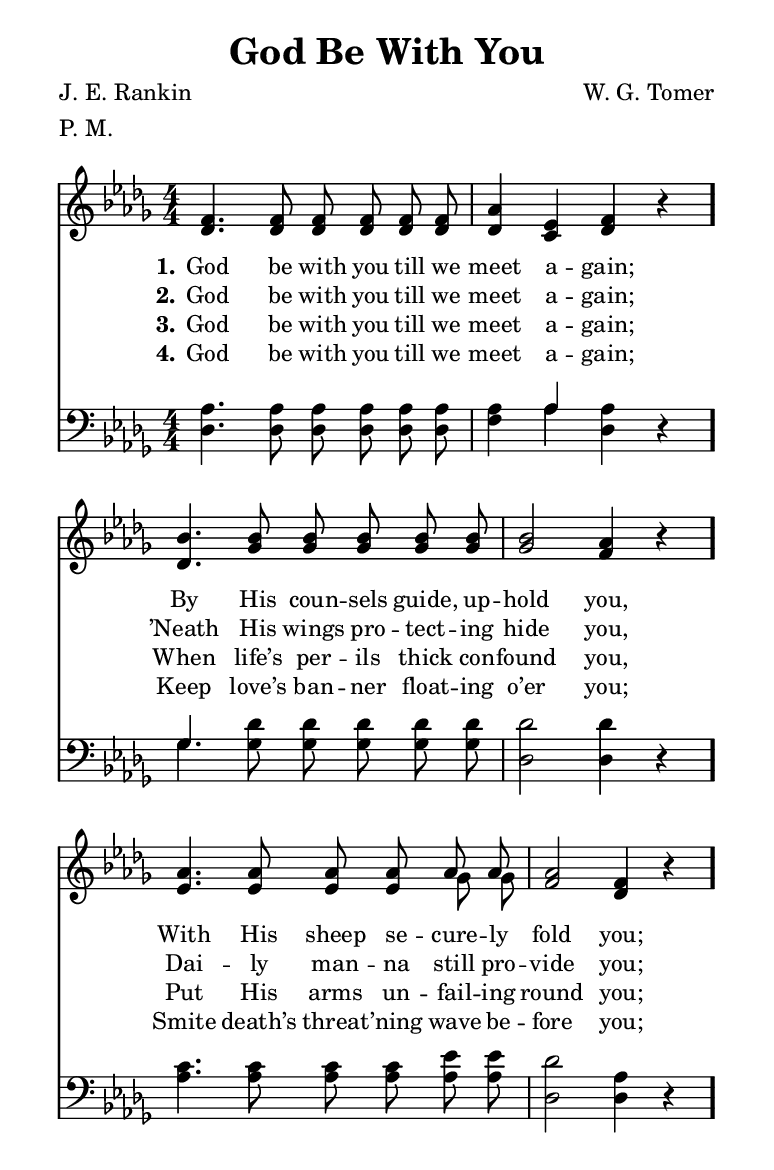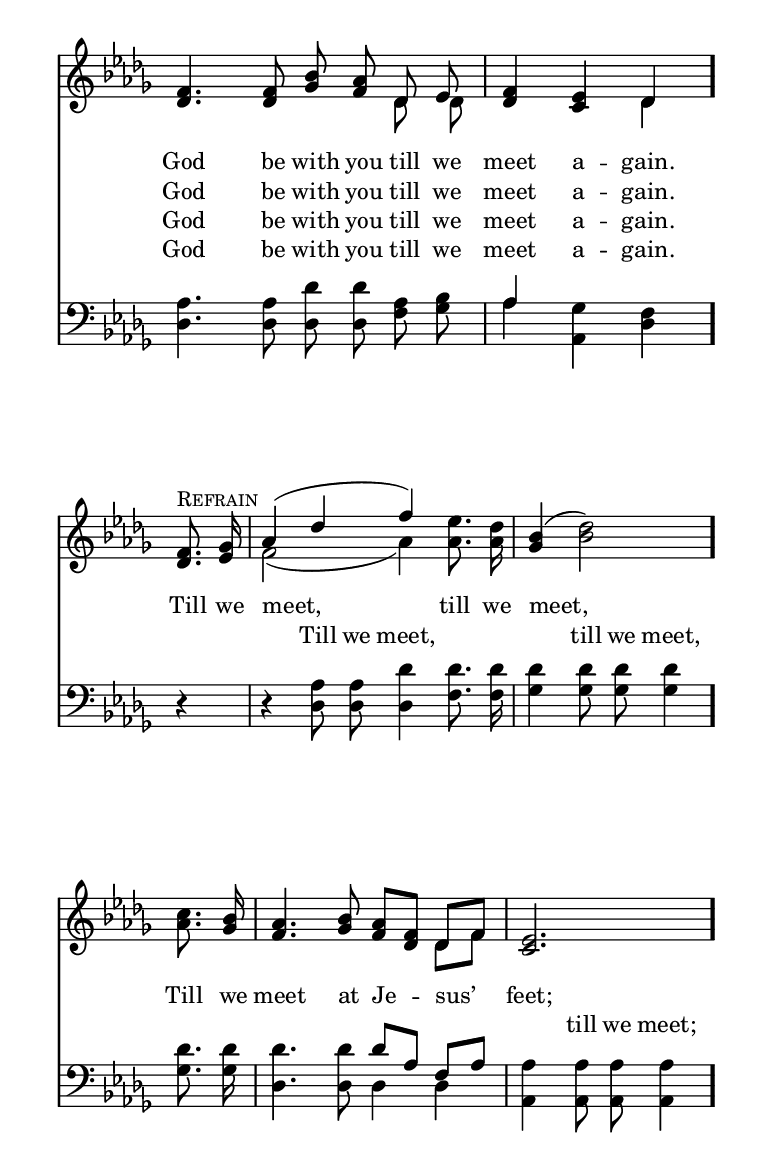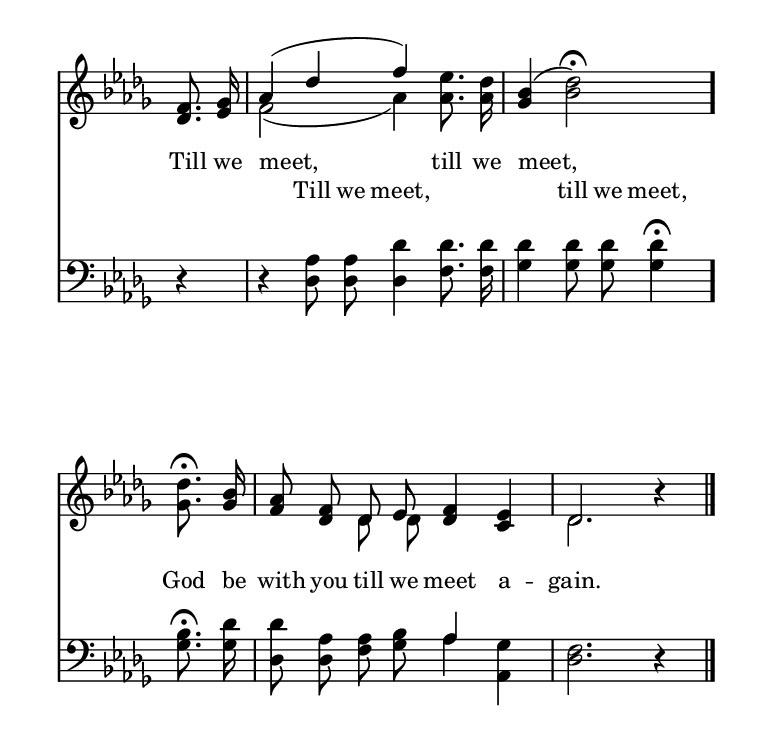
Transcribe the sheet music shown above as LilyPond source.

\include "common/global.ily"
\paper {
  \include "common/paper.ily"
  ragged-last-bottom = ##t
  page-count = #(cond (is-eogsized 2) (#t #f))
  system-count = #(cond (is-eogsized 6) (#t #f))
}

\header{
  hymnnumber = "159"
  title = "God Be With You"
  tunename = ""
  meter = "P. M."
  poet = "J. E. Rankin"
  composer = "W. G. Tomer"
  %copyright = ""
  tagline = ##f
}

ta = { \tempo 4=80 }
tb = { \tempo 4=40 }

global = {
  \include "common/overrides.ily"
  \override Staff.TimeSignature.style = #'numbered
  \time 4/4
  \override Score.MetronomeMark.transparent = ##t % hide all fermata changes too
  \ta
  \key des \major
  \autoBeamOff
}

notesSoprano = {
\global
\relative c' {

  f4. f8 f f f f | aes4 ees f r4 |
  bes4. bes8 bes bes bes bes | bes2 aes4 r4 |
  aes4. aes8 aes aes aes aes | aes2 f4 r4 |
  f4. f8 bes aes des, ees | f4 ees des

  << s^\markup { \small \caps "Refrain" }
  { f8. ges16 | aes4( des f) ees8. des16 | bes4( des2) } >>
  c8. bes16 | aes4. bes8 aes[ f] des[ f] | ees2.
  f8. ges16 | aes4( des f) ees8. des16 | bes4( des2) \fermata
  des8. \fermata bes16 | aes8 f des ees f4 ees | des2. r4

  \bar "|."

}
}

notesAlto = {
\global
\relative e' {

  des4. des8 des des des des | des4 c des r |
  des4. ges8 ges ges ges ges | ges2 f4 r |
  ees4. ees8 ees ees ges ges | f2 des4 r |
  des4. des8 ges f des des | des4 c des

  des8. ees16 | f2( aes4) aes8. aes16 | ges4( bes2)
  aes8. ges16 | f4. ges8 f[ des] des[ f] | c2.
  des8. ees16 | f2( aes4) aes8. aes16 | ges4( bes2)
  ges8. ges16 | f8 des des des des4 c | des2. r4

}
}

notesTenor = {
\global
\relative a {

  aes4. aes8 aes aes aes aes | aes4 aes aes r |
  ges4. des'8 des des des des | des2 des4 r |
  c4. c8 c c ees ees | des2 aes4 r |
  aes4. aes8 des des aes bes | aes4 ges f

  r4 | r4 aes8 aes des4 des8. des16 | des4 des8 des des4
  des8. des16 | des4. des8 des[ aes] f[ aes] | aes4 aes8 aes8 aes4
  r4 | r4 aes8 aes des4 des8. des16 | des4 des8 des des4
  bes8. des16 | des8 aes aes bes aes4 ges | f2. r4

}
}

notesBass = {
\global
\relative f {

  des4. des8 des des des des | f4 aes des, r |
  ges4. ges8 ges ges ges ges | des2 des4 r |
  aes'4. aes8 aes aes aes aes | des,2 des4 r |
  des4. des8 des des f ges | aes4 aes, des

  r4 | r des8 des des4 f8. f16 | ges4 ges8 ges ges4
  ges8. ges16 | des4. des8 des4 des | aes4 aes8 aes aes4 r4 |
  r4 des8 des des4 f8. f16 | ges4 ges8 ges \tb ges4 \fermata
  ges8. \fermata \ta ges16 | des8 des f ges aes4 aes, | des2. r4

}
}

Refrain = \lyricmode {

\break
Till we meet,__ till we meet,__  \bar "."
Till we meet at Je -- sus’ feet; \bar "."
Till we meet,__ till we meet,__ \bar "."
God be with you till we meet a -- gain. \bar "."

}

wordsA = \lyricmode {
\set stanza = "1."

God be with you till we meet a -- gain; \bar "."
By His coun -- sels guide, up -- hold you, \bar "."
With His sheep se -- cure -- ly fold you; \bar "."
God be with you till we meet a -- gain. \bar "."

}

wordsB = \lyricmode {
\set stanza = "2."

God be with you till we meet a -- gain;
’Neath His wings pro -- tect -- ing hide you,
Dai -- ly man -- na still pro -- vide you;
God be with you till we meet a -- gain.

\Refrain

}

wordsC = \lyricmode {
\set stanza = "3."

God be with you till we meet a -- gain;
When life’s per -- ils thick con -- found you,
Put His arms un -- fail -- ing round you;
God be with you till we meet a -- gain.

}

wordsD = \lyricmode {
\set stanza = "4."

God be with you till we meet a -- gain;
Keep love’s ban -- ner float -- ing o’er you;
Smite death’s threat -- ’ning wave be -- fore you;
God be with you till we meet a -- gain.

}

underWords = \lyricmode {

{ \repeat unfold 34 { \skip 4 } }
Till we meet,
{ \repeat unfold 3 { \skip 4 } }
till we meet,
{ \repeat unfold 7 { \skip 4 } }
till we meet;
Till we meet,
{ \repeat unfold 3 { \skip 4 } }
till we meet,

}

\score {
  \context ChoirStaff <<
    \context Staff = upper <<
      \set Staff.autoBeaming = ##f
      \set ChoirStaff.systemStartDelimiter = #'SystemStartBar
      \set ChoirStaff.printPartCombineTexts = ##f
      \partcombine #'(2 . 9) \notesSoprano \notesAlto
      \context NullVoice = sopranos { \voiceOne << \notesSoprano >> }
      \context NullVoice = altos { \voiceTwo << \notesAlto >> }
      \context Lyrics = one   \lyricsto sopranos \wordsA
      \context Lyrics = two   \lyricsto sopranos \wordsB
      \context Lyrics = three \lyricsto sopranos \wordsC
      \context Lyrics = four  \lyricsto sopranos \wordsD
    >>
    \context Staff = men <<
      \set Staff.autoBeaming = ##f
      \clef bass
      \set ChoirStaff.printPartCombineTexts = ##f
      \partcombine #'(2 . 9) \notesTenor \notesBass
      \context NullVoice = tenors { \voiceOne << \notesTenor >> }
      \context NullVoice = basses { \voiceTwo << \notesBass >> }
    >>
    \context Lyrics = three \lyricsto tenors \underWords
  >>
  \layout {
    \include "common/layout.ily"
  }
  \midi{
    \include "common/midi.ily"
  }
}

\version "2.19.49"  % necessary for upgrading to future LilyPond versions.

% vi:set et ts=2 sw=2 ai nocindent syntax=lilypond:
